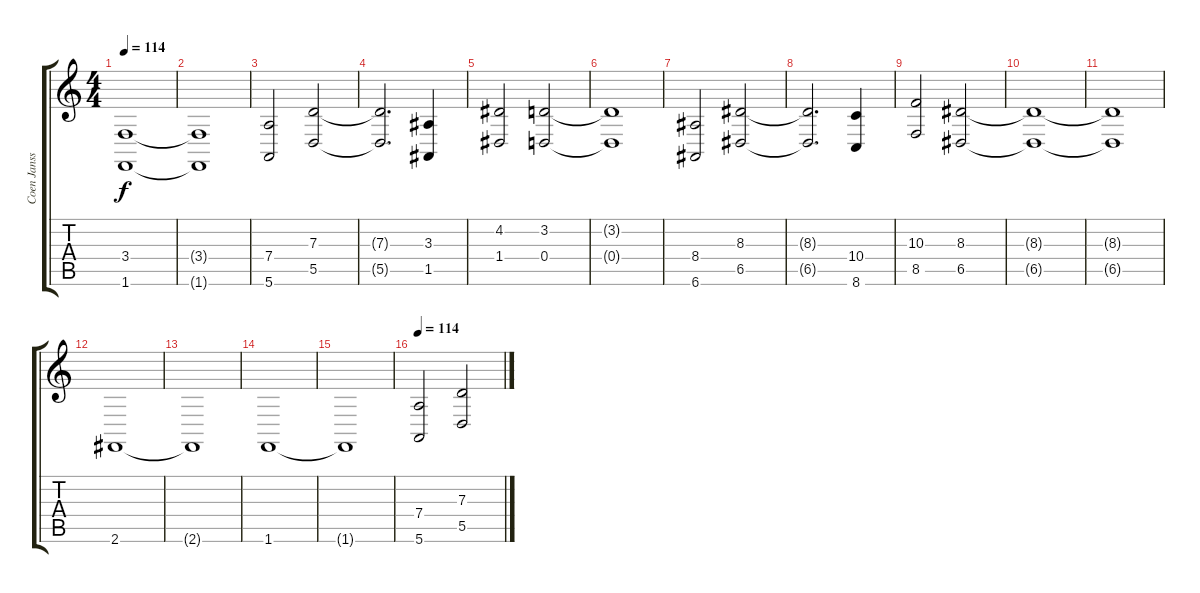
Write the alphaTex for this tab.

\track ("Coen Janssen" "Coen Janss") {instrument stringensemble1}
\staff {score tabs}
\tuning (E4 B3 G3 D3 A2 E2) {hide}
\ts (4 4)
\tempo 114
\clef g2
\ks c
(3.4 1.6).1{dy f} |
(3.4{t} 1.6{t}).1 |
(7.4 5.6).2 (7.3 5.5).2 |
(7.3{t} 5.5{t}).2{d} (3.3 1.5).4 |
(4.2 1.4).2 (3.2 0.4).2 |
(3.2{t} 0.4{t}).1 |
(8.4 6.6).2 (8.3 6.5).2 |
(8.3{t} 6.5{t}).2{d} (10.4 8.6).4 |
(10.3 8.5).2 (8.3 6.5).2 |
(8.3{t} 6.5{t}).1 |
(8.3{t} 6.5{t}).1 |
2.6.1 |
2.6{t}.1 |
1.6.1 |
1.6{t}.1 |
\tempo 114
(7.4 5.6).2 (7.3 5.5).2
